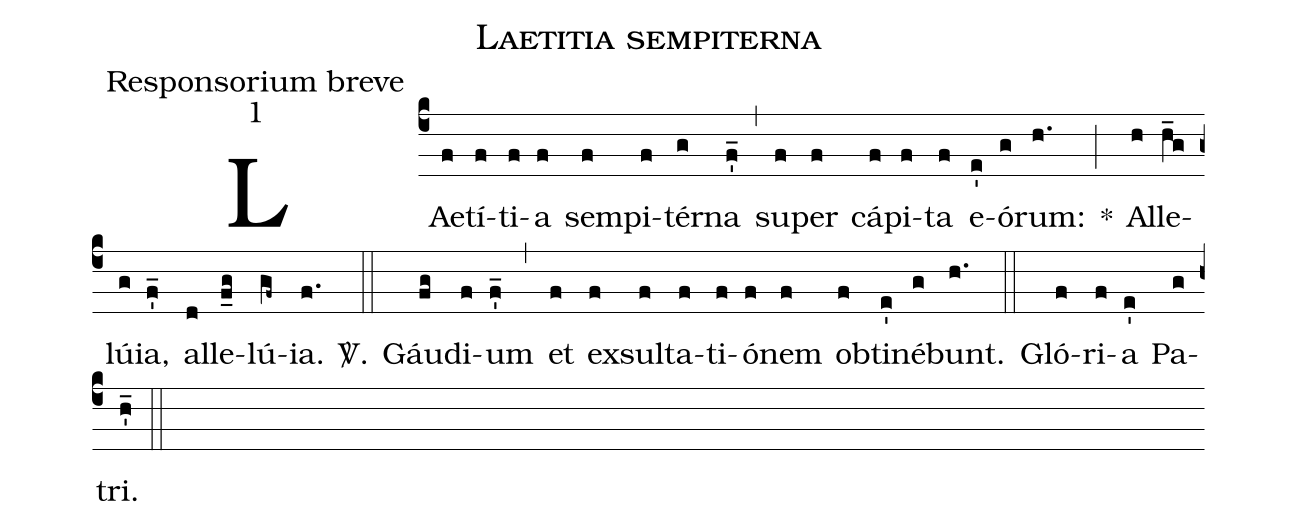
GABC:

name:Laetitia sempiterna;
office-part:Responsorium breve;
mode:1;
%%
(c4) LAe(f)tí(f)ti(f)a(f) sem(f)pi(f)tér(g)na(f'_) (,) su(f)per(f) cá(f)pi(f)ta(f) e(e')ó(g)rum:(h.) *(;) Al(h)le(h_g)lú(g)ia,(f'_) al(d)le(f_g)lú(gf~)ia.(f.) <sp>V/</sp>.(::) Gáu(fg)di(f)um(f'_) (,) et(f) ex(f)sul(f)ta(f)ti(f)ó(f)nem(f) ob(f)ti(e')né(g)bunt.(h.) (::) Gló(f)ri(f)a(e') Pa(g)tri.(h'_) (::)
